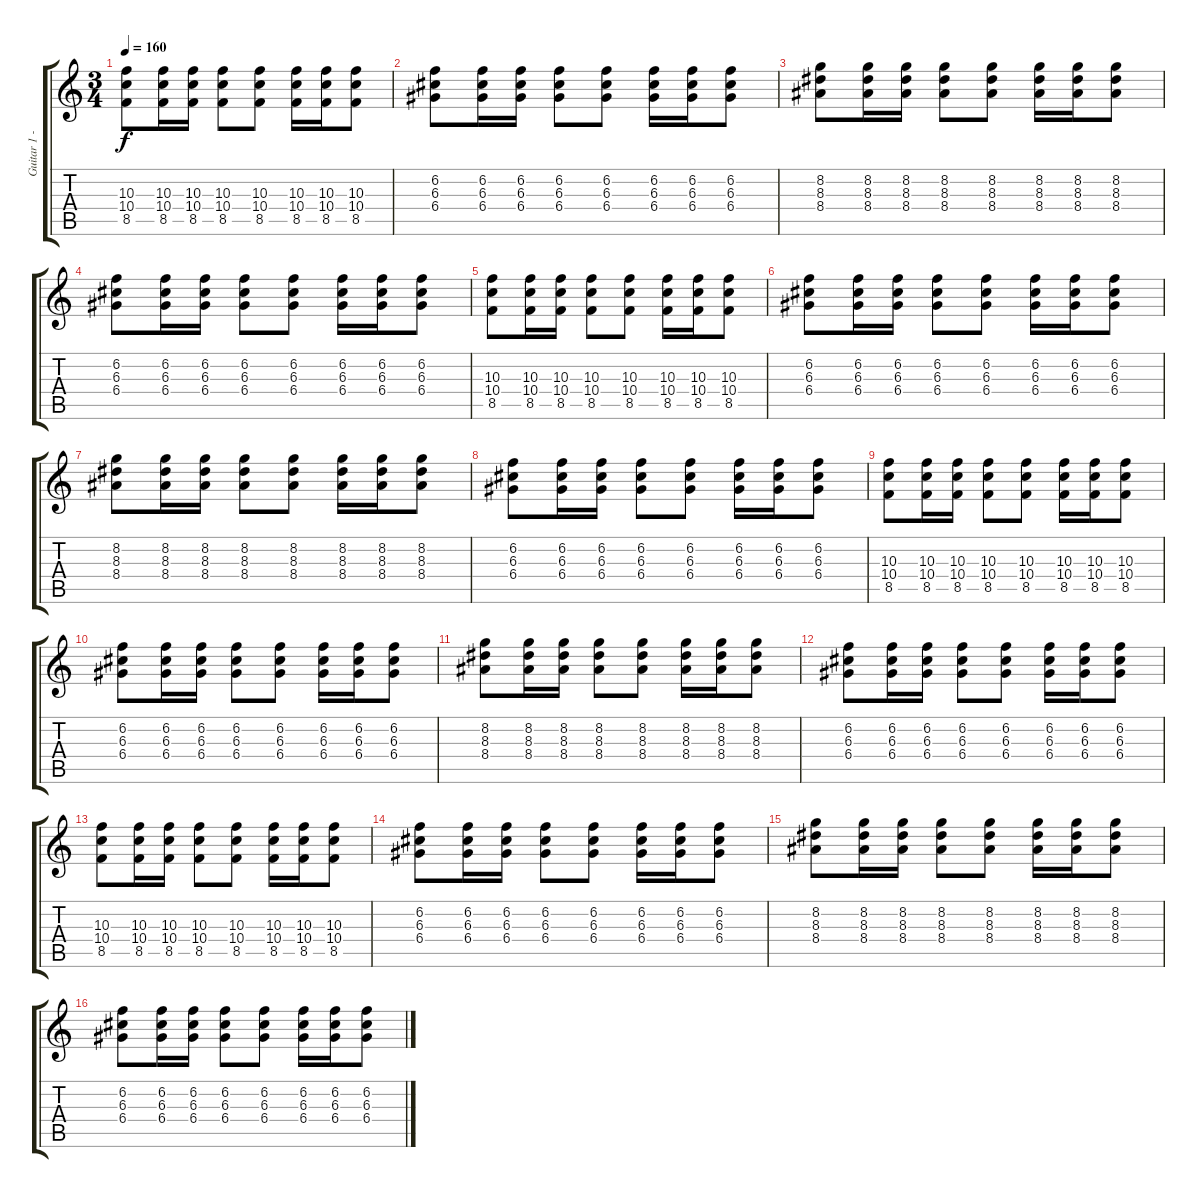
\track ("Guitar 1 - Latimer" "Guitar 1 -") {instrument electricguitarjazz}
\staff {score tabs}
\tuning (E4 B3 G3 D3 A2 E2) {hide}
\ts (3 4)
\tempo 160
\clef g2
\ks c
(10.3 10.4 8.5).8{dy f volume 9 instrument overdrivenguitar} (10.3 10.4 8.5).16 (10.3 10.4 8.5).16 (10.3 10.4 8.5).8 (10.3 10.4 8.5).8 (10.3 10.4 8.5).16 (10.3 10.4 8.5).16 (10.3 10.4 8.5).8 |
(6.2 6.3 6.4).8 (6.2 6.3 6.4).16 (6.2 6.3 6.4).16 (6.2 6.3 6.4).8 (6.2 6.3 6.4).8 (6.2 6.3 6.4).16 (6.2 6.3 6.4).16 (6.2 6.3 6.4).8 |
(8.2 8.3 8.4).8 (8.2 8.3 8.4).16 (8.2 8.3 8.4).16 (8.2 8.3 8.4).8 (8.2 8.3 8.4).8 (8.2 8.3 8.4).16 (8.2 8.3 8.4).16 (8.2 8.3 8.4).8 |
(6.2 6.3 6.4).8 (6.2 6.3 6.4).16 (6.2 6.3 6.4).16 (6.2 6.3 6.4).8 (6.2 6.3 6.4).8 (6.2 6.3 6.4).16 (6.2 6.3 6.4).16 (6.2 6.3 6.4).8 |
(10.3 10.4 8.5).8{volume 9 instrument overdrivenguitar} (10.3 10.4 8.5).16 (10.3 10.4 8.5).16 (10.3 10.4 8.5).8 (10.3 10.4 8.5).8 (10.3 10.4 8.5).16 (10.3 10.4 8.5).16 (10.3 10.4 8.5).8 |
(6.2 6.3 6.4).8 (6.2 6.3 6.4).16 (6.2 6.3 6.4).16 (6.2 6.3 6.4).8 (6.2 6.3 6.4).8 (6.2 6.3 6.4).16 (6.2 6.3 6.4).16 (6.2 6.3 6.4).8 |
(8.2 8.3 8.4).8 (8.2 8.3 8.4).16 (8.2 8.3 8.4).16 (8.2 8.3 8.4).8 (8.2 8.3 8.4).8 (8.2 8.3 8.4).16 (8.2 8.3 8.4).16 (8.2 8.3 8.4).8 |
(6.2 6.3 6.4).8 (6.2 6.3 6.4).16 (6.2 6.3 6.4).16 (6.2 6.3 6.4).8 (6.2 6.3 6.4).8 (6.2 6.3 6.4).16 (6.2 6.3 6.4).16 (6.2 6.3 6.4).8 |
(10.3 10.4 8.5).8{volume 9 instrument overdrivenguitar} (10.3 10.4 8.5).16 (10.3 10.4 8.5).16 (10.3 10.4 8.5).8 (10.3 10.4 8.5).8 (10.3 10.4 8.5).16 (10.3 10.4 8.5).16 (10.3 10.4 8.5).8 |
(6.2 6.3 6.4).8 (6.2 6.3 6.4).16 (6.2 6.3 6.4).16 (6.2 6.3 6.4).8 (6.2 6.3 6.4).8 (6.2 6.3 6.4).16 (6.2 6.3 6.4).16 (6.2 6.3 6.4).8 |
(8.2 8.3 8.4).8 (8.2 8.3 8.4).16 (8.2 8.3 8.4).16 (8.2 8.3 8.4).8 (8.2 8.3 8.4).8 (8.2 8.3 8.4).16 (8.2 8.3 8.4).16 (8.2 8.3 8.4).8 |
(6.2 6.3 6.4).8 (6.2 6.3 6.4).16 (6.2 6.3 6.4).16 (6.2 6.3 6.4).8 (6.2 6.3 6.4).8 (6.2 6.3 6.4).16 (6.2 6.3 6.4).16 (6.2 6.3 6.4).8 |
(10.3 10.4 8.5).8{volume 9 instrument overdrivenguitar} (10.3 10.4 8.5).16 (10.3 10.4 8.5).16 (10.3 10.4 8.5).8 (10.3 10.4 8.5).8 (10.3 10.4 8.5).16 (10.3 10.4 8.5).16 (10.3 10.4 8.5).8 |
(6.2 6.3 6.4).8 (6.2 6.3 6.4).16 (6.2 6.3 6.4).16 (6.2 6.3 6.4).8 (6.2 6.3 6.4).8 (6.2 6.3 6.4).16 (6.2 6.3 6.4).16 (6.2 6.3 6.4).8 |
(8.2 8.3 8.4).8 (8.2 8.3 8.4).16 (8.2 8.3 8.4).16 (8.2 8.3 8.4).8 (8.2 8.3 8.4).8 (8.2 8.3 8.4).16 (8.2 8.3 8.4).16 (8.2 8.3 8.4).8 |
(6.2 6.3 6.4).8 (6.2 6.3 6.4).16 (6.2 6.3 6.4).16 (6.2 6.3 6.4).8 (6.2 6.3 6.4).8 (6.2 6.3 6.4).16 (6.2 6.3 6.4).16 (6.2 6.3 6.4).8
